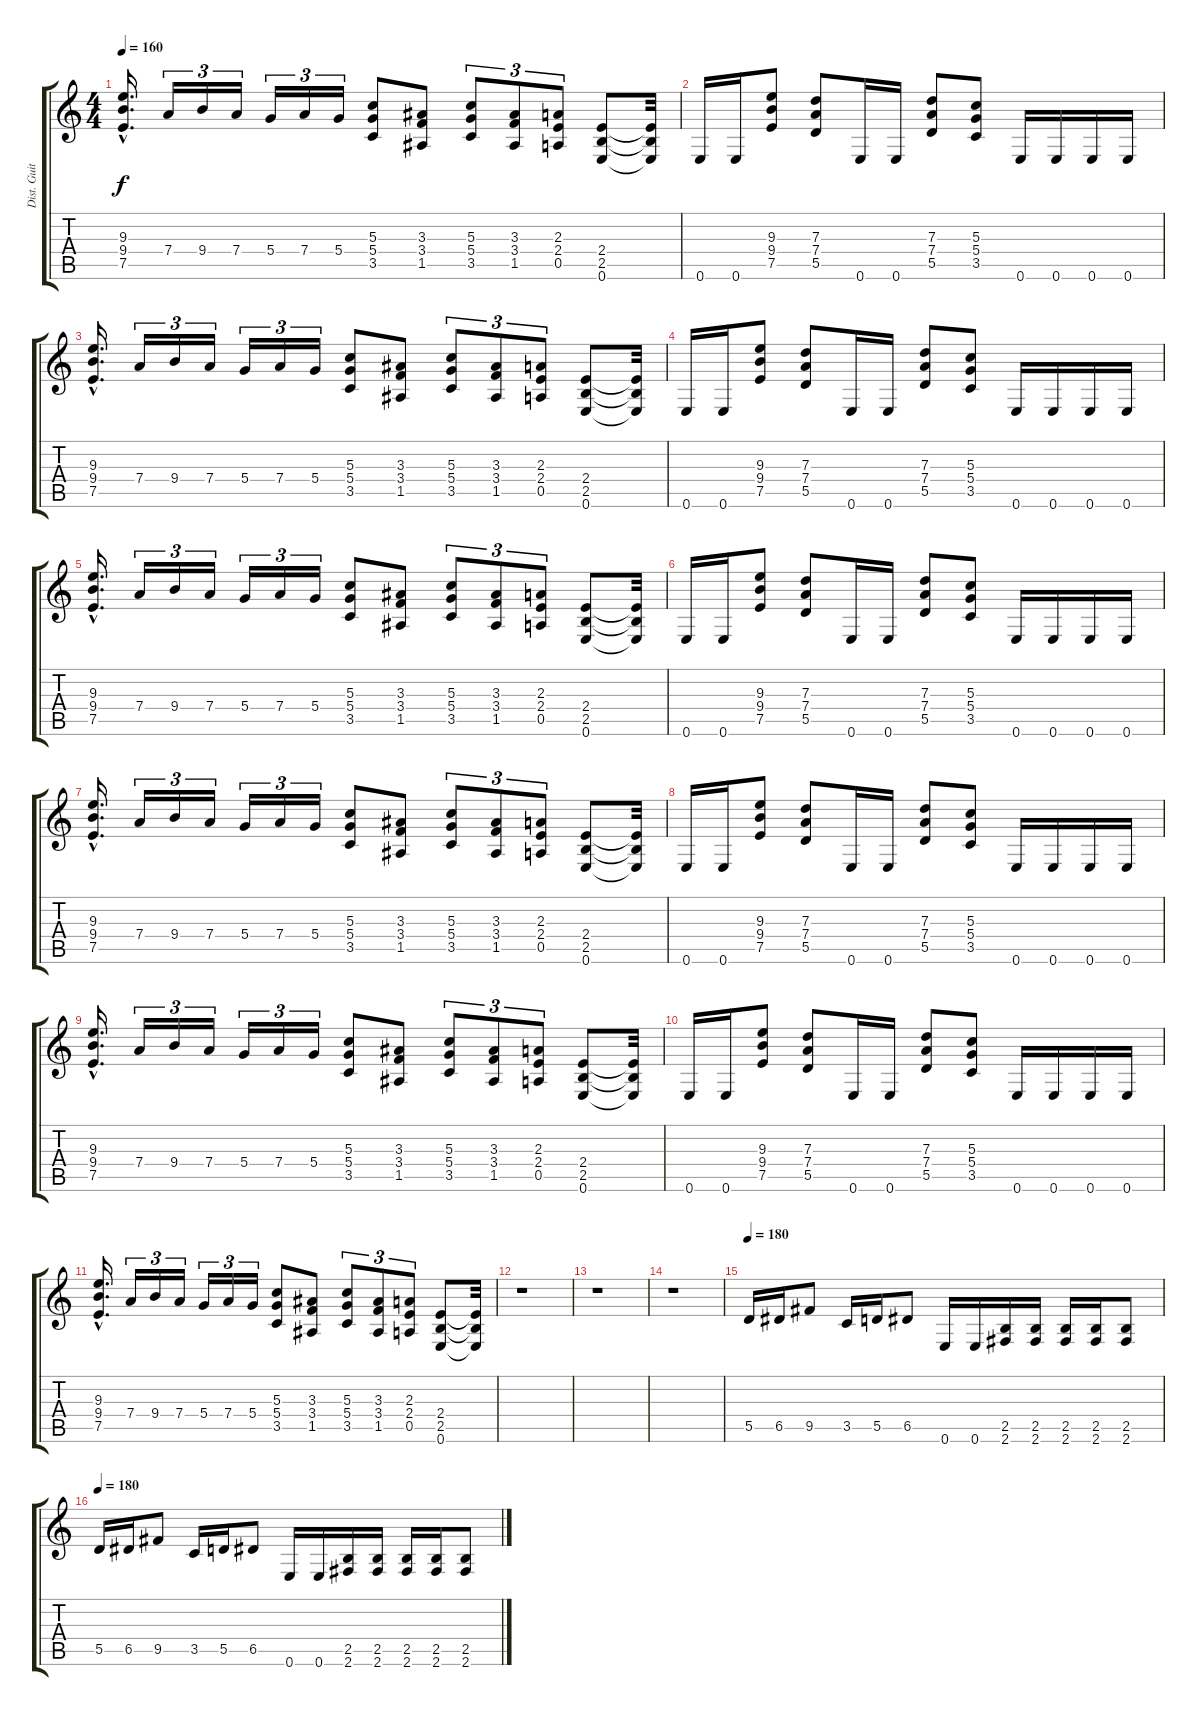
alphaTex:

\track ("Dist. Guitar1" "Dist. Guit") {instrument distortionguitar}
\staff {score tabs}
\tuning (E4 B3 G3 D3 A2 E2) {hide}
\ts (4 4)
\tempo 160
\clef g2
\ks c
(9.3{hac} 9.4{hac} 7.5{hac}).16{d dy f} 7.4.16{tu (3 2)} 9.4.16{tu (3 2)} 7.4.16{tu (3 2)} 5.4.16{tu (3 2)} 7.4.16{tu (3 2)} 5.4.16{tu (3 2)} (5.3 5.4 3.5).8 (3.3 3.4 1.5).8 (5.3 5.4 3.5).8{tu (3 2)} (3.3 3.4 1.5).8{tu (3 2)} (2.3 2.4 0.5).8{tu (3 2)} (2.4 2.5 0.6).8 (2.4{t} 2.5{t} 0.6{t}).32 |
0.6.16 0.6.16 (9.3 9.4 7.5).8 (7.3 7.4 5.5).8 0.6.16 0.6.16 (7.3 7.4 5.5).8 (5.3 5.4 3.5).8 0.6.16 0.6.16 0.6.16 0.6.16 |
(9.3{hac} 9.4{hac} 7.5{hac}).16{d} 7.4.16{tu (3 2)} 9.4.16{tu (3 2)} 7.4.16{tu (3 2)} 5.4.16{tu (3 2)} 7.4.16{tu (3 2)} 5.4.16{tu (3 2)} (5.3 5.4 3.5).8 (3.3 3.4 1.5).8 (5.3 5.4 3.5).8{tu (3 2)} (3.3 3.4 1.5).8{tu (3 2)} (2.3 2.4 0.5).8{tu (3 2)} (2.4 2.5 0.6).8 (2.4{t} 2.5{t} 0.6{t}).32 |
0.6.16 0.6.16 (9.3 9.4 7.5).8 (7.3 7.4 5.5).8 0.6.16 0.6.16 (7.3 7.4 5.5).8 (5.3 5.4 3.5).8 0.6.16 0.6.16 0.6.16 0.6.16 |
(9.3{hac} 9.4{hac} 7.5{hac}).16{d} 7.4.16{tu (3 2)} 9.4.16{tu (3 2)} 7.4.16{tu (3 2)} 5.4.16{tu (3 2)} 7.4.16{tu (3 2)} 5.4.16{tu (3 2)} (5.3 5.4 3.5).8 (3.3 3.4 1.5).8 (5.3 5.4 3.5).8{tu (3 2)} (3.3 3.4 1.5).8{tu (3 2)} (2.3 2.4 0.5).8{tu (3 2)} (2.4 2.5 0.6).8 (2.4{t} 2.5{t} 0.6{t}).32 |
0.6.16 0.6.16 (9.3 9.4 7.5).8 (7.3 7.4 5.5).8 0.6.16 0.6.16 (7.3 7.4 5.5).8 (5.3 5.4 3.5).8 0.6.16 0.6.16 0.6.16 0.6.16 |
(9.3{hac} 9.4{hac} 7.5{hac}).16{d} 7.4.16{tu (3 2)} 9.4.16{tu (3 2)} 7.4.16{tu (3 2)} 5.4.16{tu (3 2)} 7.4.16{tu (3 2)} 5.4.16{tu (3 2)} (5.3 5.4 3.5).8 (3.3 3.4 1.5).8 (5.3 5.4 3.5).8{tu (3 2)} (3.3 3.4 1.5).8{tu (3 2)} (2.3 2.4 0.5).8{tu (3 2)} (2.4 2.5 0.6).8 (2.4{t} 2.5{t} 0.6{t}).32 |
0.6.16 0.6.16 (9.3 9.4 7.5).8 (7.3 7.4 5.5).8 0.6.16 0.6.16 (7.3 7.4 5.5).8 (5.3 5.4 3.5).8 0.6.16 0.6.16 0.6.16 0.6.16 |
(9.3{hac} 9.4{hac} 7.5{hac}).16{d} 7.4.16{tu (3 2)} 9.4.16{tu (3 2)} 7.4.16{tu (3 2)} 5.4.16{tu (3 2)} 7.4.16{tu (3 2)} 5.4.16{tu (3 2)} (5.3 5.4 3.5).8 (3.3 3.4 1.5).8 (5.3 5.4 3.5).8{tu (3 2)} (3.3 3.4 1.5).8{tu (3 2)} (2.3 2.4 0.5).8{tu (3 2)} (2.4 2.5 0.6).8 (2.4{t} 2.5{t} 0.6{t}).32 |
0.6.16 0.6.16 (9.3 9.4 7.5).8 (7.3 7.4 5.5).8 0.6.16 0.6.16 (7.3 7.4 5.5).8 (5.3 5.4 3.5).8 0.6.16 0.6.16 0.6.16 0.6.16 |
(9.3{hac} 9.4{hac} 7.5{hac}).16{d} 7.4.16{tu (3 2)} 9.4.16{tu (3 2)} 7.4.16{tu (3 2)} 5.4.16{tu (3 2)} 7.4.16{tu (3 2)} 5.4.16{tu (3 2)} (5.3 5.4 3.5).8 (3.3 3.4 1.5).8 (5.3 5.4 3.5).8{tu (3 2)} (3.3 3.4 1.5).8{tu (3 2)} (2.3 2.4 0.5).8{tu (3 2)} (2.4 2.5 0.6).8 (2.4{t} 2.5{t} 0.6{t}).32 |
r.1 |
r.1 |
r.1 |
\tempo 180
5.5.16 6.5.16 9.5.8 3.5.16 5.5.16 6.5.8 0.6.16 0.6.16 (2.5 2.6).16 (2.5 2.6).16 (2.5 2.6).16 (2.5 2.6).16 (2.5 2.6).8 |
\tempo 180
5.5.16 6.5.16 9.5.8 3.5.16 5.5.16 6.5.8 0.6.16 0.6.16 (2.5 2.6).16 (2.5 2.6).16 (2.5 2.6).16 (2.5 2.6).16 (2.5 2.6).8
